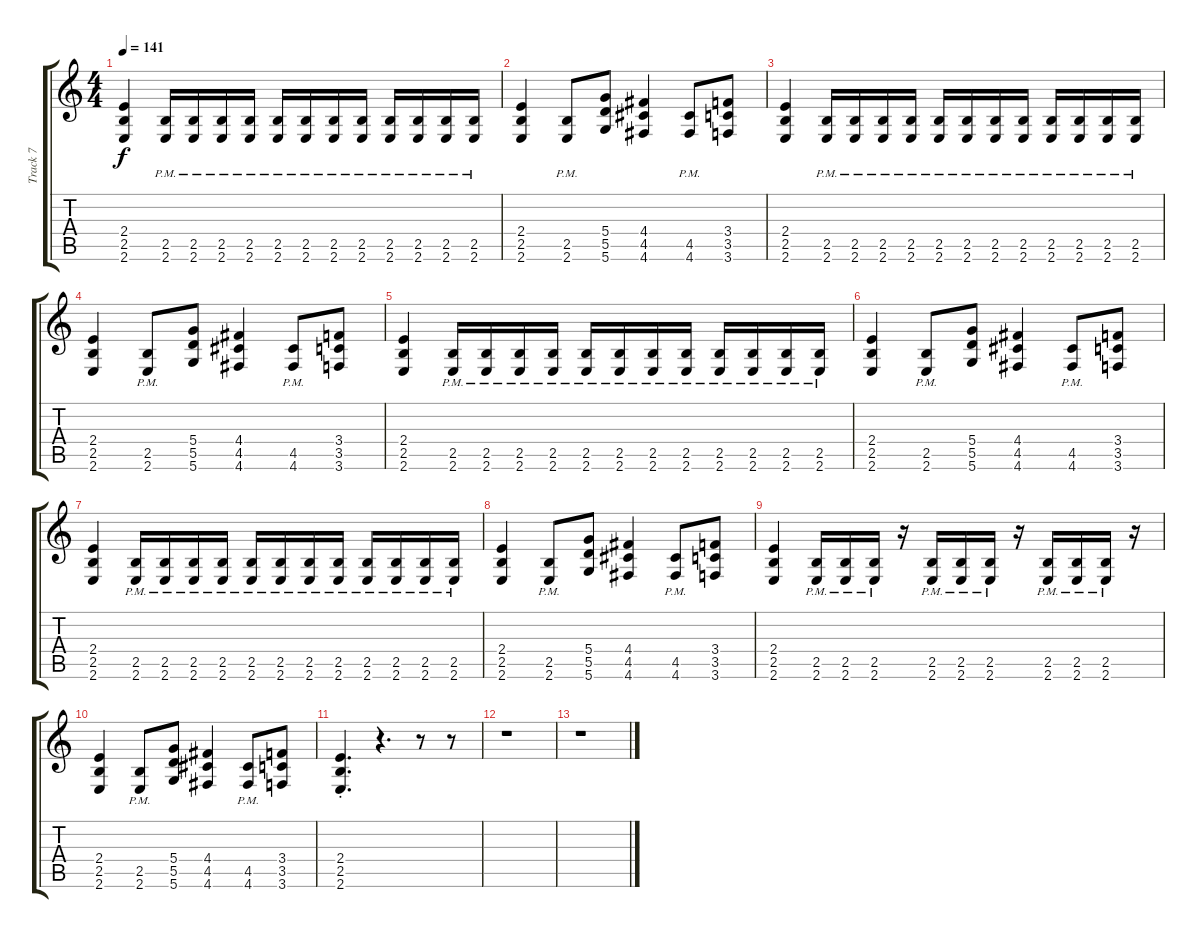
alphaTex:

\track ("Track 7" "Track 7") {instrument distortionguitar}
\staff {score tabs}
\tuning (E4 B3 G3 D3 A2 D2) {hide}
\ts (4 4)
\tempo 141
\clef g2
\ks c
(2.4 2.5 2.6).4{dy f} (2.5{pm} 2.6{pm}).16 (2.5{pm} 2.6{pm}).16 (2.5{pm} 2.6{pm}).16 (2.5{pm} 2.6{pm}).16 (2.5{pm} 2.6{pm}).16 (2.5{pm} 2.6{pm}).16 (2.5{pm} 2.6{pm}).16 (2.5{pm} 2.6{pm}).16 (2.5{pm} 2.6{pm}).16 (2.5{pm} 2.6{pm}).16 (2.5{pm} 2.6{pm}).16 (2.5{pm} 2.6{pm}).16 |
(2.4 2.5 2.6).4 (2.5{pm} 2.6{pm}).8 (5.4 5.5 5.6).8 (4.4 4.5 4.6).4 (4.5{pm} 4.6{pm}).8 (3.4 3.5 3.6).8 |
(2.4 2.5 2.6).4 (2.5{pm} 2.6{pm}).16 (2.5{pm} 2.6{pm}).16 (2.5{pm} 2.6{pm}).16 (2.5{pm} 2.6{pm}).16 (2.5{pm} 2.6{pm}).16 (2.5{pm} 2.6{pm}).16 (2.5{pm} 2.6{pm}).16 (2.5{pm} 2.6{pm}).16 (2.5{pm} 2.6{pm}).16 (2.5{pm} 2.6{pm}).16 (2.5{pm} 2.6{pm}).16 (2.5{pm} 2.6{pm}).16 |
(2.4 2.5 2.6).4 (2.5{pm} 2.6{pm}).8 (5.4 5.5 5.6).8 (4.4 4.5 4.6).4 (4.5{pm} 4.6{pm}).8 (3.4 3.5 3.6).8 |
(2.4 2.5 2.6).4 (2.5{pm} 2.6{pm}).16 (2.5{pm} 2.6{pm}).16 (2.5{pm} 2.6{pm}).16 (2.5{pm} 2.6{pm}).16 (2.5{pm} 2.6{pm}).16 (2.5{pm} 2.6{pm}).16 (2.5{pm} 2.6{pm}).16 (2.5{pm} 2.6{pm}).16 (2.5{pm} 2.6{pm}).16 (2.5{pm} 2.6{pm}).16 (2.5{pm} 2.6{pm}).16 (2.5{pm} 2.6{pm}).16 |
(2.4 2.5 2.6).4 (2.5{pm} 2.6{pm}).8 (5.4 5.5 5.6).8 (4.4 4.5 4.6).4 (4.5{pm} 4.6{pm}).8 (3.4 3.5 3.6).8 |
(2.4 2.5 2.6).4 (2.5{pm} 2.6{pm}).16 (2.5{pm} 2.6{pm}).16 (2.5{pm} 2.6{pm}).16 (2.5{pm} 2.6{pm}).16 (2.5{pm} 2.6{pm}).16 (2.5{pm} 2.6{pm}).16 (2.5{pm} 2.6{pm}).16 (2.5{pm} 2.6{pm}).16 (2.5{pm} 2.6{pm}).16 (2.5{pm} 2.6{pm}).16 (2.5{pm} 2.6{pm}).16 (2.5{pm} 2.6{pm}).16 |
(2.4 2.5 2.6).4 (2.5{pm} 2.6{pm}).8 (5.4 5.5 5.6).8 (4.4 4.5 4.6).4 (4.5{pm} 4.6{pm}).8 (3.4 3.5 3.6).8 |
(2.4 2.5 2.6).4 (2.5{pm} 2.6{pm}).16 (2.5{pm} 2.6{pm}).16 (2.5{pm} 2.6{pm}).16 r.16 (2.5{pm} 2.6{pm}).16 (2.5{pm} 2.6{pm}).16 (2.5{pm} 2.6{pm}).16 r.16 (2.5{pm} 2.6{pm}).16 (2.5{pm} 2.6{pm}).16 (2.5{pm} 2.6{pm}).16 r.16 |
(2.4 2.5 2.6).4 (2.5{pm} 2.6{pm}).8 (5.4 5.5 5.6).8 (4.4 4.5 4.6).4 (4.5{pm} 4.6{pm}).8 (3.4 3.5 3.6).8 |
(2.4{st} 2.5{st} 2.6{st}).4{d} r.4{d} r.8 r.8 |
r.1 |
r.1
